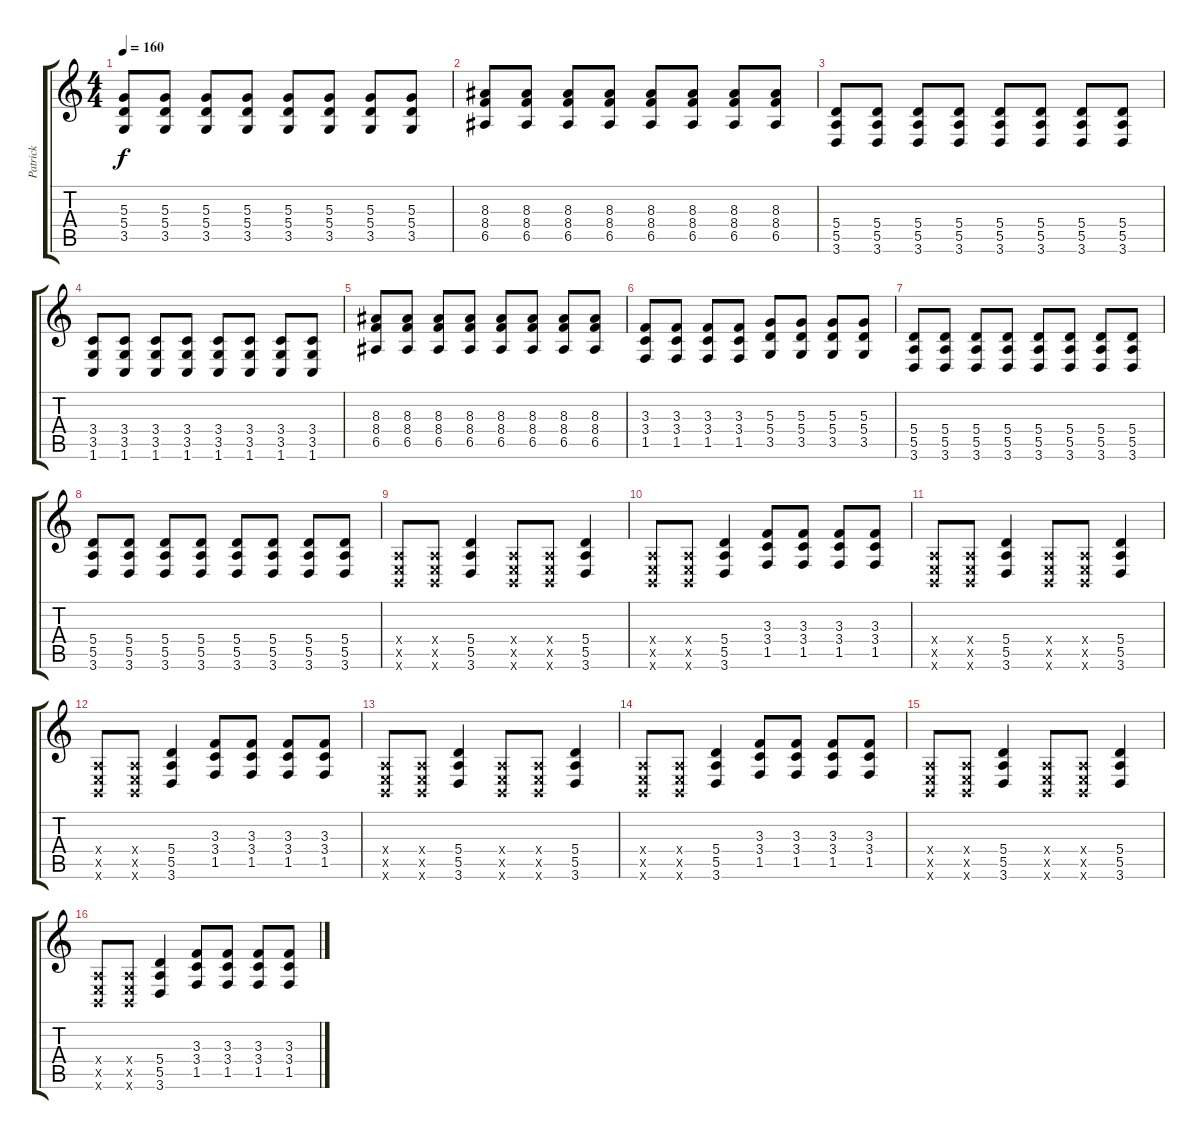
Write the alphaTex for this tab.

\track ("Patrick" "Patrick") {instrument distortionguitar}
\staff {score tabs}
\tuning (B3 Gb3 D3 A2 E2 B1) {hide}
\ts (4 4)
\tempo 160
\clef g2
\ks c
(5.3 5.4 3.5).8{dy f} (5.3 5.4 3.5).8 (5.3 5.4 3.5).8 (5.3 5.4 3.5).8 (5.3 5.4 3.5).8 (5.3 5.4 3.5).8 (5.3 5.4 3.5).8 (5.3 5.4 3.5).8 |
(8.3 8.4 6.5).8 (8.3 8.4 6.5).8 (8.3 8.4 6.5).8 (8.3 8.4 6.5).8 (8.3 8.4 6.5).8 (8.3 8.4 6.5).8 (8.3 8.4 6.5).8 (8.3 8.4 6.5).8 |
(5.4 5.5 3.6).8 (5.4 5.5 3.6).8 (5.4 5.5 3.6).8 (5.4 5.5 3.6).8 (5.4 5.5 3.6).8 (5.4 5.5 3.6).8 (5.4 5.5 3.6).8 (5.4 5.5 3.6).8 |
(3.4 3.5 1.6).8 (3.4 3.5 1.6).8 (3.4 3.5 1.6).8 (3.4 3.5 1.6).8 (3.4 3.5 1.6).8 (3.4 3.5 1.6).8 (3.4 3.5 1.6).8 (3.4 3.5 1.6).8 |
(8.3 8.4 6.5).8 (8.3 8.4 6.5).8 (8.3 8.4 6.5).8 (8.3 8.4 6.5).8 (8.3 8.4 6.5).8 (8.3 8.4 6.5).8 (8.3 8.4 6.5).8 (8.3 8.4 6.5).8 |
(3.3 3.4 1.5).8 (3.3 3.4 1.5).8 (3.3 3.4 1.5).8 (3.3 3.4 1.5).8 (5.3 5.4 3.5).8 (5.3 5.4 3.5).8 (5.3 5.4 3.5).8 (5.3 5.4 3.5).8 |
(5.4 5.5 3.6).8 (5.4 5.5 3.6).8 (5.4 5.5 3.6).8 (5.4 5.5 3.6).8 (5.4 5.5 3.6).8 (5.4 5.5 3.6).8 (5.4 5.5 3.6).8 (5.4 5.5 3.6).8 |
(5.4 5.5 3.6).8 (5.4 5.5 3.6).8 (5.4 5.5 3.6).8 (5.4 5.5 3.6).8 (5.4 5.5 3.6).8 (5.4 5.5 3.6).8 (5.4 5.5 3.6).8 (5.4 5.5 3.6).8 |
(0.4{x} 0.5{x} 0.6{x}).8 (0.4{x} 0.5{x} 0.6{x}).8 (5.4 5.5 3.6).4 (0.4{x} 0.5{x} 0.6{x}).8 (0.4{x} 0.5{x} 0.6{x}).8 (5.4 5.5 3.6).4 |
(0.4{x} 0.5{x} 0.6{x}).8 (0.4{x} 0.5{x} 0.6{x}).8 (5.4 5.5 3.6).4 (3.3 3.4 1.5).8 (3.3 3.4 1.5).8 (3.3 3.4 1.5).8 (3.3 3.4 1.5).8 |
(0.4{x} 0.5{x} 0.6{x}).8 (0.4{x} 0.5{x} 0.6{x}).8 (5.4 5.5 3.6).4 (0.4{x} 0.5{x} 0.6{x}).8 (0.4{x} 0.5{x} 0.6{x}).8 (5.4 5.5 3.6).4 |
(0.4{x} 0.5{x} 0.6{x}).8 (0.4{x} 0.5{x} 0.6{x}).8 (5.4 5.5 3.6).4 (3.3 3.4 1.5).8 (3.3 3.4 1.5).8 (3.3 3.4 1.5).8 (3.3 3.4 1.5).8 |
(0.4{x} 0.5{x} 0.6{x}).8 (0.4{x} 0.5{x} 0.6{x}).8 (5.4 5.5 3.6).4 (0.4{x} 0.5{x} 0.6{x}).8 (0.4{x} 0.5{x} 0.6{x}).8 (5.4 5.5 3.6).4 |
(0.4{x} 0.5{x} 0.6{x}).8 (0.4{x} 0.5{x} 0.6{x}).8 (5.4 5.5 3.6).4 (3.3 3.4 1.5).8 (3.3 3.4 1.5).8 (3.3 3.4 1.5).8 (3.3 3.4 1.5).8 |
(0.4{x} 0.5{x} 0.6{x}).8 (0.4{x} 0.5{x} 0.6{x}).8 (5.4 5.5 3.6).4 (0.4{x} 0.5{x} 0.6{x}).8 (0.4{x} 0.5{x} 0.6{x}).8 (5.4 5.5 3.6).4 |
(0.4{x} 0.5{x} 0.6{x}).8 (0.4{x} 0.5{x} 0.6{x}).8 (5.4 5.5 3.6).4 (3.3 3.4 1.5).8 (3.3 3.4 1.5).8 (3.3 3.4 1.5).8 (3.3 3.4 1.5).8
